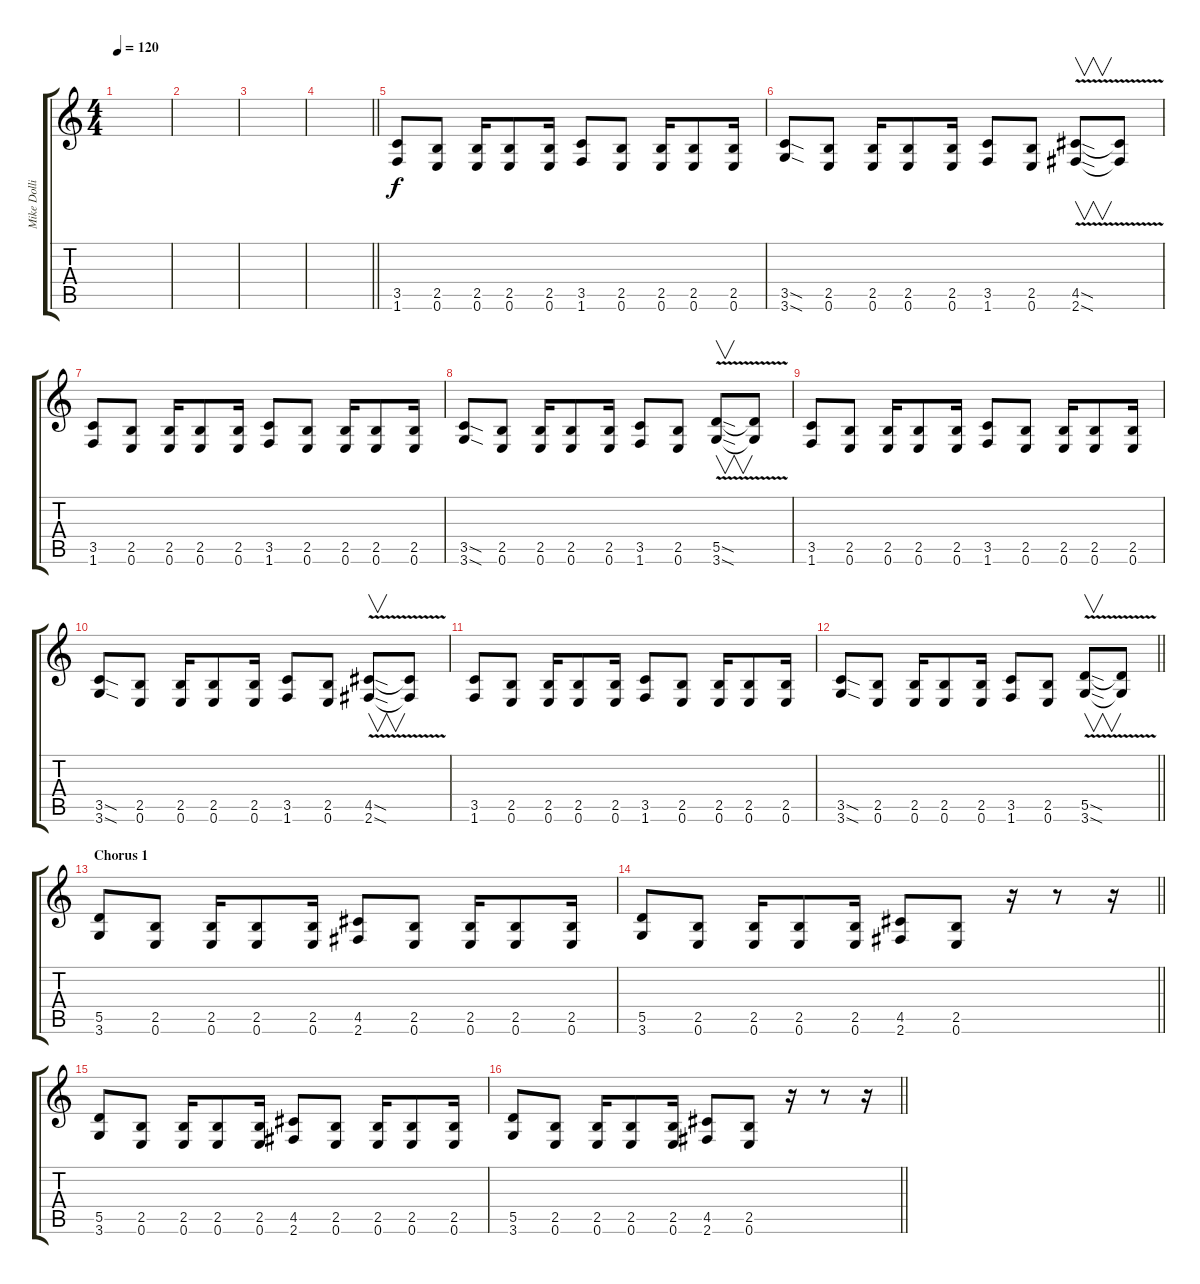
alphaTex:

\track ("Mike Dolling" "Mike Dolli") {instrument overdrivenguitar}
\staff {score tabs}
\tuning (E4 B3 G3 D3 A2 E2) {hide}
\ts (4 4)
\section ("" "")
\tempo 120
\clef g2
\ks c
|
|
|
\barLineRight lightlight
|
\section ("" "")
(3.5 1.6).8 (2.5 0.6).8 (2.5 0.6).16 (2.5 0.6).8 (2.5 0.6).16 (3.5 1.6).8 (2.5 0.6).8 (2.5 0.6).16 (2.5 0.6).8 (2.5 0.6).16 |
(3.5{sod} 3.6{sod}).8 (2.5 0.6).8 (2.5 0.6).16 (2.5 0.6).8 (2.5 0.6).16 (3.5 1.6).8 (2.5 0.6).8 (4.5{v sod} 2.6{sod}).8{v} (4.5{t} 2.6{t}).8 |
(3.5 1.6).8 (2.5 0.6).8 (2.5 0.6).16 (2.5 0.6).8 (2.5 0.6).16 (3.5 1.6).8 (2.5 0.6).8 (2.5 0.6).16 (2.5 0.6).8 (2.5 0.6).16 |
(3.5{sod} 3.6{sod}).8 (2.5 0.6).8 (2.5 0.6).16 (2.5 0.6).8 (2.5 0.6).16 (3.5 1.6).8 (2.5 0.6).8 (5.5{sod} 3.6{v sod}).8{v} (5.5{t} 3.6{t}).8 |
(3.5 1.6).8 (2.5 0.6).8 (2.5 0.6).16 (2.5 0.6).8 (2.5 0.6).16 (3.5 1.6).8 (2.5 0.6).8 (2.5 0.6).16 (2.5 0.6).8 (2.5 0.6).16 |
(3.5{sod} 3.6{sod}).8 (2.5 0.6).8 (2.5 0.6).16 (2.5 0.6).8 (2.5 0.6).16 (3.5 1.6).8 (2.5 0.6).8 (4.5{v sod} 2.6{sod}).8{v} (4.5{t} 2.6{t}).8 |
(3.5 1.6).8 (2.5 0.6).8 (2.5 0.6).16 (2.5 0.6).8 (2.5 0.6).16 (3.5 1.6).8 (2.5 0.6).8 (2.5 0.6).16 (2.5 0.6).8 (2.5 0.6).16 |
\barLineRight lightlight
(3.5{sod} 3.6{sod}).8 (2.5 0.6).8 (2.5 0.6).16 (2.5 0.6).8 (2.5 0.6).16 (3.5 1.6).8 (2.5 0.6).8 (5.5{sod} 3.6{v sod}).8{v} (5.5{t} 3.6{t}).8 |
\section ("" "Chorus 1")
(5.5 3.6).8 (2.5 0.6).8 (2.5 0.6).16 (2.5 0.6).8 (2.5 0.6).16 (4.5 2.6).8 (2.5 0.6).8 (2.5 0.6).16 (2.5 0.6).8 (2.5 0.6).16 |
\barLineRight lightlight
(5.5 3.6).8 (2.5 0.6).8 (2.5 0.6).16 (2.5 0.6).8 (2.5 0.6).16 (4.5 2.6).8 (2.5 0.6).8 r.16 r.8 r.16 |
(5.5 3.6).8 (2.5 0.6).8 (2.5 0.6).16 (2.5 0.6).8 (2.5 0.6).16 (4.5 2.6).8 (2.5 0.6).8 (2.5 0.6).16 (2.5 0.6).8 (2.5 0.6).16 |
\barLineRight lightlight
(5.5 3.6).8 (2.5 0.6).8 (2.5 0.6).16 (2.5 0.6).8 (2.5 0.6).16 (4.5 2.6).8 (2.5 0.6).8 r.16 r.8 r.16
